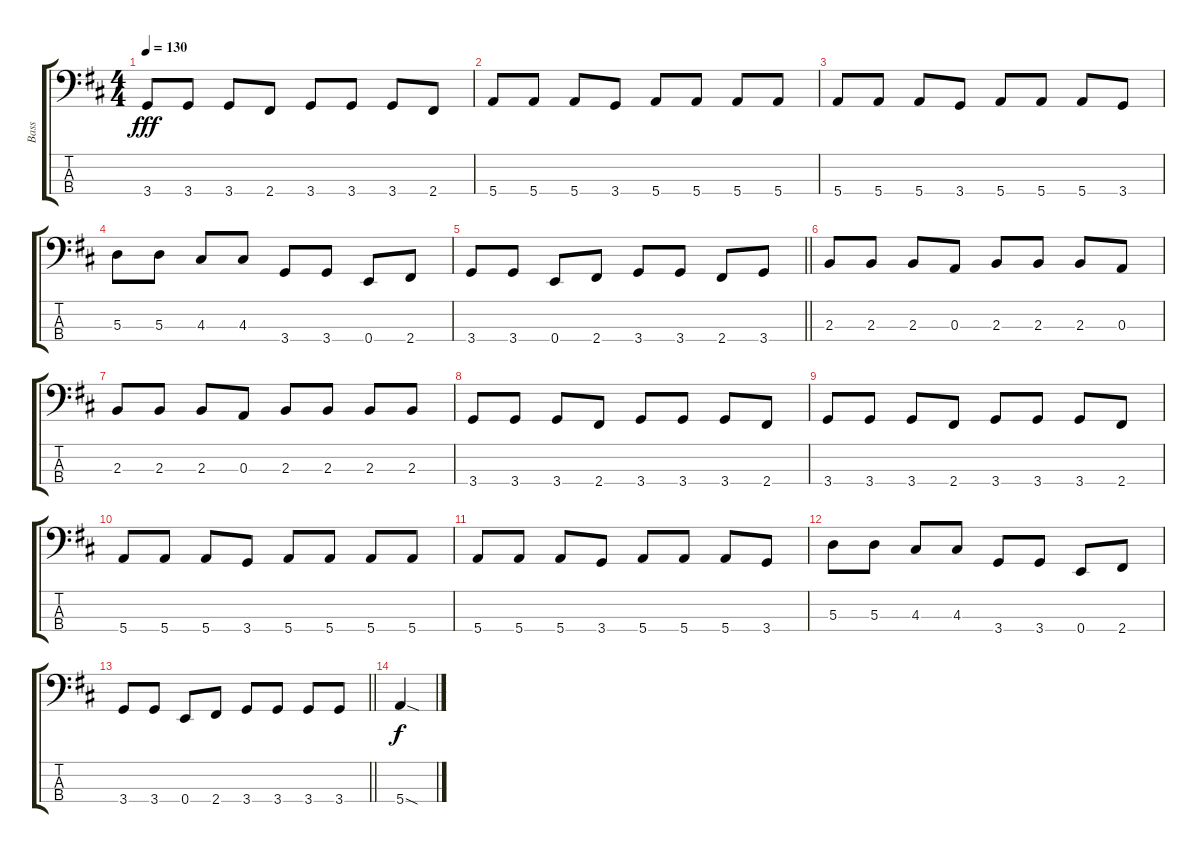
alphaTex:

\track ("Bass" "Bass") {instrument electricbassfinger}
\staff {score tabs}
\tuning (G2 D2 A1 E1) {hide}
\ts (4 4)
\tempo 130
\clef f4
\ks d
3.4.8{dy fff} 3.4.8 3.4.8 2.4.8 3.4.8 3.4.8 3.4.8 2.4.8 |
5.4.8 5.4.8 5.4.8 3.4.8 5.4.8 5.4.8 5.4.8 5.4.8 |
5.4.8 5.4.8 5.4.8 3.4.8 5.4.8 5.4.8 5.4.8 3.4.8 |
5.3.8 5.3.8 4.3.8 4.3.8 3.4.8 3.4.8 0.4.8 2.4.8 |
\barLineRight lightlight
3.4.8 3.4.8 0.4.8 2.4.8 3.4.8 3.4.8 2.4.8 3.4.8 |
2.3.8 2.3.8 2.3.8 0.3.8 2.3.8 2.3.8 2.3.8 0.3.8 |
2.3.8 2.3.8 2.3.8 0.3.8 2.3.8 2.3.8 2.3.8 2.3.8 |
3.4.8 3.4.8 3.4.8 2.4.8 3.4.8 3.4.8 3.4.8 2.4.8 |
3.4.8 3.4.8 3.4.8 2.4.8 3.4.8 3.4.8 3.4.8 2.4.8 |
5.4.8 5.4.8 5.4.8 3.4.8 5.4.8 5.4.8 5.4.8 5.4.8 |
5.4.8 5.4.8 5.4.8 3.4.8 5.4.8 5.4.8 5.4.8 3.4.8 |
5.3.8 5.3.8 4.3.8 4.3.8 3.4.8 3.4.8 0.4.8 2.4.8 |
\barLineRight lightlight
3.4.8 3.4.8 0.4.8 2.4.8 3.4.8 3.4.8 3.4.8 3.4.8 |
5.4{sod}.4{dy f}
